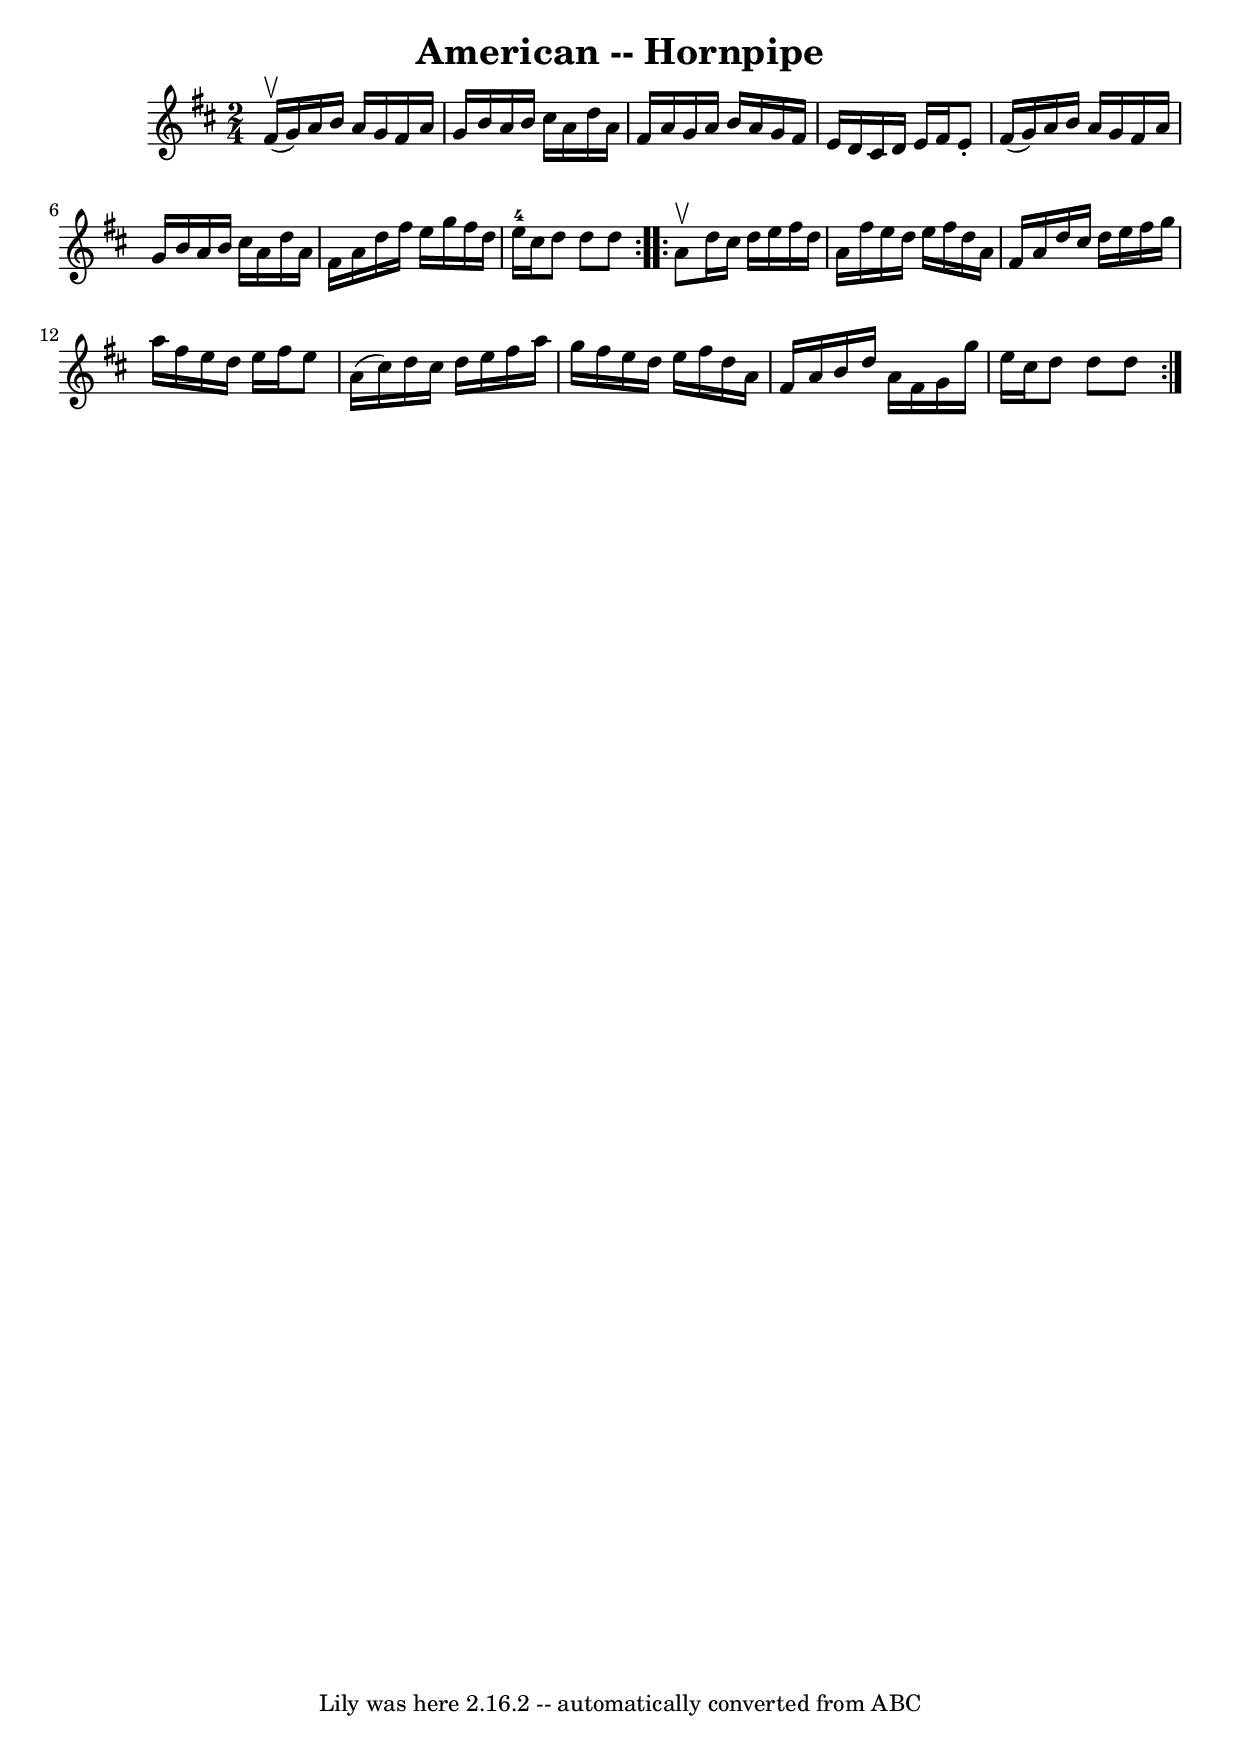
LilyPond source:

\version "2.16.2"
\include "Mammoth.ily"
\header {
  %% book = "Cole's 1000 Fiddle Tunes"
  crossRefNumber = "1"
  footnotes = ""
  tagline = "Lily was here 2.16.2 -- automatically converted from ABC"
  title = "American -- Hornpipe"

}
voicedefault =  {



  \repeat volta 2 {

    \time 2/4 
    \key d \major
 fis'16 (^\upbow g'16) |
    a'16 b'16  
    a'16 g'16 fis'16 a'16 g'16 b'16  |
    a'16 b'16    
    cis''16 a'16 d''16 a'16 fis'16 a'16  |
    g'16 a'16    
    b'16 a'16 g'16 fis'16 e'16 d'16  |
    cis'16 d'16    
    e'16 fis'16 e'8 -. fis'16 (g'16) |
    a'16 b'16    
    a'16 g'16 fis'16 a'16 g'16 b'16  |
    a'16 b'16    
    cis''16 a'16 d''16 a'16 fis'16 a'16  |
    d''16 fis''16 
    e''16 g''16 fis''16 d''16 e''16-4 cis''16  |
    d''8  
    d''8 d''8  
  }     
  \repeat volta 2 {
    a'8^\upbow |
    d''16    
    cis''16 d''16 e''16 fis''16 d''16 a'16 fis''16  |
    
    e''16 d''16 e''16 fis''16 d''16 a'16 fis'16 a'16  |
    
    d''16 cis''16 d''16 e''16 fis''16 g''16 a''16 fis''16  
    |
    e''16 d''16 e''16 fis''16 e''8 a'16 (cis''16) 
    |
    d''16 cis''16 d''16 e''16 fis''16 a''16 g''16    
    fis''16  |
    e''16 d''16 e''16 fis''16 d''16 a'16    
    fis'16 a'16  |
    b'16 d''16 a'16 fis'16 g'16 g''16    
    e''16 cis''16  |
    d''8 d''8 d''8  
  }   

}

\score{
  <<

    \context Staff="default"
    {
      \voicedefault 
      
    }

  >>
  \layout {
    
  }
  \midi {
  }

}
